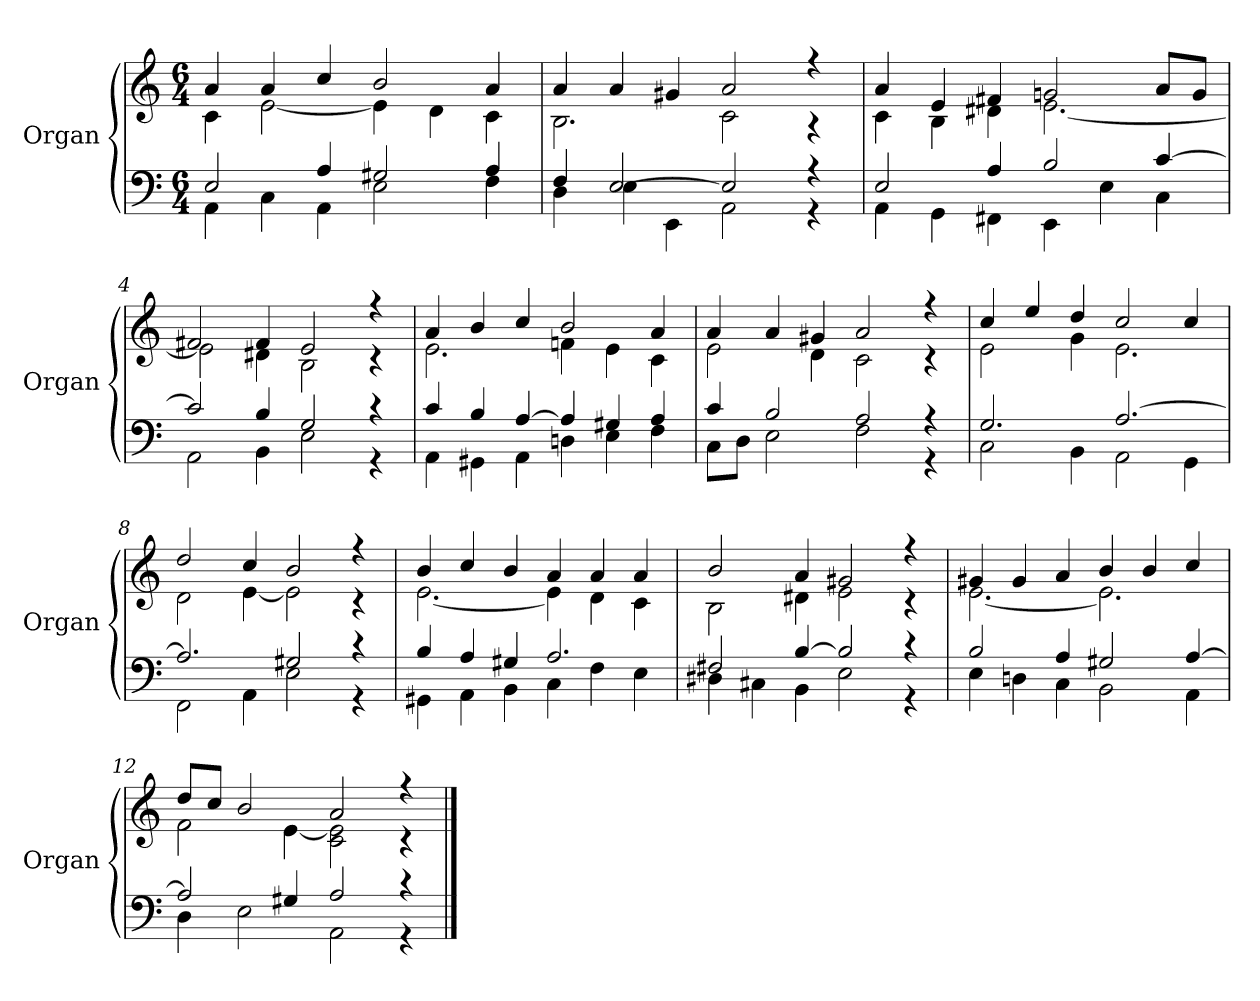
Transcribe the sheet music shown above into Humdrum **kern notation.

**kern	**kern
*part1	*part1
*staff2	*staff1
*I"Organ	*
*I'Organ	*
*clefF4	*clefG2
*M6/4	*M6/4
=1	=1
*^	*^
2E/	4AA\	4a/	4c\
.	4C\	4a/	[<2e\
4A/	4AA\	4cc/	.
2G#X/	2E\	2b/	4e\]
.	.	.	4d\
4A/	4F\	4a/	4c\
=2	=2	=2	=2
4F/	4D\	4a/	2.B\
[>2E/	4E\	4a/	.
.	4EE\	4g#X/	.
2E/]	2AA\	2a/	2c\
4r	4r	4r	4r
=3	=3	=3	=3
2E/	4AA\	4a/	4c\
.	4GG\	4e/	4B\
4A/	4FF#X\	4f#X/	4d#X\
2B/	4EE\	2gn/	[<2.e\
.	4E\	.	.
[>4c/	4C\	8a/L	.
.	.	8g/J	.
=4	=4	=4	=4
2c/]	2AA\	2f#X/	2e\]
4B/	4BB\	4f#/	4d#X\
2G/	2E\	2e/	2B\
4r	4r	4r	4r
=5	=5	=5	=5
4c/	4AA\	4a/	2.e\
4B/	4GG#X\	4b/	.
[>4A/	4AA\	4cc/	.
4A/]	4Dn\	2b/	4fn\
4G#X/	4E\	.	4e\
4A/	4F\	4a/	4c\
=6	=6	=6	=6
4c/	8C\L	4a/	2e\
.	8D\J	.	.
2B/	2E\	4a/	.
.	.	4g#X/	4d\
2A/	2F\	2a/	2c\
4r	4r	4r	4r
=7	=7	=7	=7
2.G/	2C\	4cc/	2e\
.	.	4ee/	.
.	4BB\	4dd/	4g\
[>2.A/	2AA\	2cc/	2.e\
.	4GG\	4cc/	.
=8	=8	=8	=8
2.A/]	2FF\	2dd/	2d\
.	4AA\	4cc/	[<4e\
2G#X/	2E\	2b/	2e\]
4r	4r	4r	4r
=9	=9	=9	=9
4B/	4GG#X\	4b/	[<2.e\
4A/	4AA\	4cc/	.
4G#X/	4BB\	4b/	.
2.A/	4C\	4a/	4e\]
.	4F\	4a/	4d\
.	4E\	4a/	4c\
=10	=10	=10	=10
2F#X/	4D#X\	2b/	2B\
.	4C#X\	.	.
[>4B/	4BB\	4a/	4d#X\
2B/]	2E\	2g#X/	2e\
4r	4r	4r	4r
=11	=11	=11	=11
2B/	4E\	4g#X/	[<2.e\
.	4Dn\	4g#/	.
4A/	4C\	4a/	.
2G#X/	2BB\	4b/	2.e\]
.	.	4b/	.
[>4A/	4AA\	4cc/	.
=12	=12	=12	=12
2A/]	4D\	8dd/L	2f\
.	.	8cc/J	.
.	2E\	2b/	.
4G#X/	.	.	[<4e\
2A/	2AA\	2a/	2c\ 2e\]
4r	4r	4r	4r
*v	*v	*	*
*	*v	*v
==	==
*-	*-
